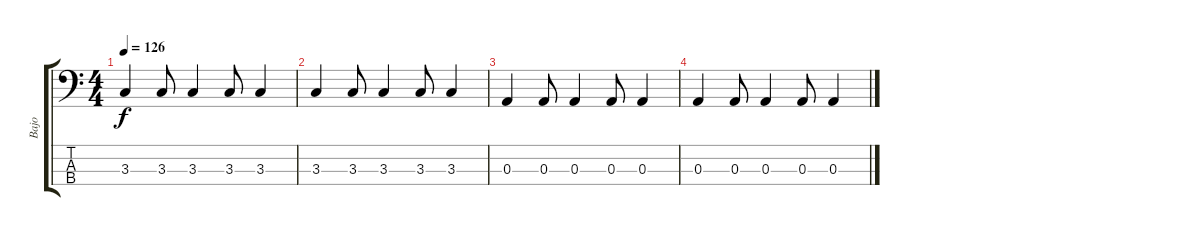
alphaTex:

\track ("Bajo" "Bajo") {instrument electricbassfinger}
\staff {score tabs}
\tuning (G2 D2 A1 E1) {hide}
\ts (4 4)
\tempo 126
\clef f4
\ks c
3.3.4{dy f} 3.3.8 3.3.4 3.3.8 3.3.4 |
3.3.4 3.3.8 3.3.4 3.3.8 3.3.4 |
0.3.4 0.3.8 0.3.4 0.3.8 0.3.4 |
0.3.4 0.3.8 0.3.4 0.3.8 0.3.4
